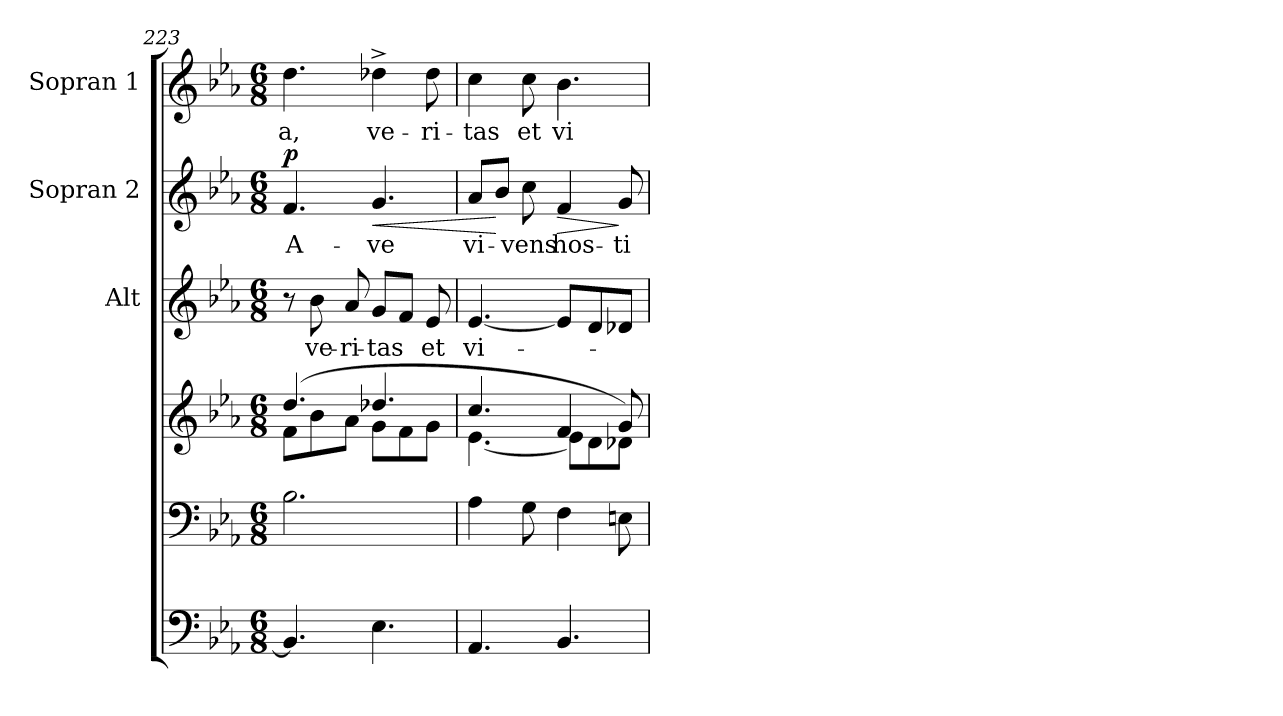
**kern	**kern	**kern	**kern	**text	**kern	**text	**dynam	**kern	**text
*part5	*part4	*part4	*part3	*part3	*part2	*part2	*part2	*part1	*part1
*staff6	*staff5	*staff4	*staff3	*staff3	*staff2	*staff2	*staff2	*staff1	*staff1
*	*	*	*I"Alt	*	*I"Sopran 2	*	*	*I"Sopran 1	*
*	*	*	*I'A.	*	*I'S. 2	*	*	*I'S. 1	*
!!LO:PB:g=z
*clefF4	*clefF4	*clefG2	*clefG2	*	*clefG2	*	*	*clefG2	*
*k[b-e-a-]	*k[b-e-a-]	*k[b-e-a-]	*k[b-e-a-]	*	*k[b-e-a-]	*	*	*k[b-e-a-]	*
*E-:	*E-:	*E-:	*E-:	*	*E-:	*	*	*E-:	*
*M6/8	*M6/8	*M6/8	*M6/8	*	*M6/8	*	*	*M6/8	*
=223	=223	=223	=223	=223	=223	=223	=223	=223	=223
*	*	*^	*	*	*	*	*	*	*
!	!	!	!	!	!	!	!LO:LY:b	!LO:DY:a	!	!LO:LY:b
4.BB-/]	2.B-\	(4.dd/	8f\L	8r	.	4.f/	A-	p	4.dd\	-a,
!	!	!	!	!	!LO:LY:b	!	!	!	!	!
.	.	.	8b-\	8b-\	ve-	.	.	.	.	.
!	!	!	!	!	!LO:LY:b	!	!	!	!	!
.	.	.	8a-\J	8a-/	-ri-	.	.	.	.	.
!	!	!	!	!	!LO:LY:b	!	!LO:LY:b	!LO:HP:b	!	!LO:LY:b
4.E-\	.	4.dd-X/	8g\L	8g/L	-tas	4.g/	-ve	<	4dd-X^>\	ve-
.	.	.	8f\	8f/J	.	.	.	.	.	.
!	!	!	!	!	!LO:LY:b	!	!	!	!	!LO:LY:b
.	.	.	8g\J	8e-/	et	.	.	.	8dd-\	-ri-
=224	=224	=224	=224	=224	=224	=224	=224	=224	=224	=224
!	!	!	!	!	!LO:LY:b	!	!LO:LY:b	!	!	!LO:LY:b
4.AA-/	4A-\	4.cc/	[<4.e-\	[4.e-/	vi-	8a-/L	vi-	.	4cc\	-tas
.	.	.	.	.	.	8b-/J	.	[	.	.
!	!	!	!	!	!	!	!LO:LY:b	!	!	!LO:LY:b
.	8G\	.	.	.	.	8cc\	-vens	.	8cc\	et
!	!	!	!	!	!	!	!LO:LY:b	!LO:HP:b	!	!LO:LY:b
4.BB-/	4F\	4f/	8e-\L]	8e-/L]	.	4f/	hos-	>	4.b-\	vi-
.	.	.	8d\	8d/	.	.	.	.	.	.
!	!	!	!	!	!	!	!LO:LY:b	!	!	!
.	8En\	8g/)	8d-X\J	8d-X/J	.	8g/	-ti-	]	.	.
*	*	*v	*v	*	*	*	*	*	*	*
=	=	=	=	=	=	=	=	=	=
*-	*-	*-	*-	*-	*-	*-	*-	*-	*-
